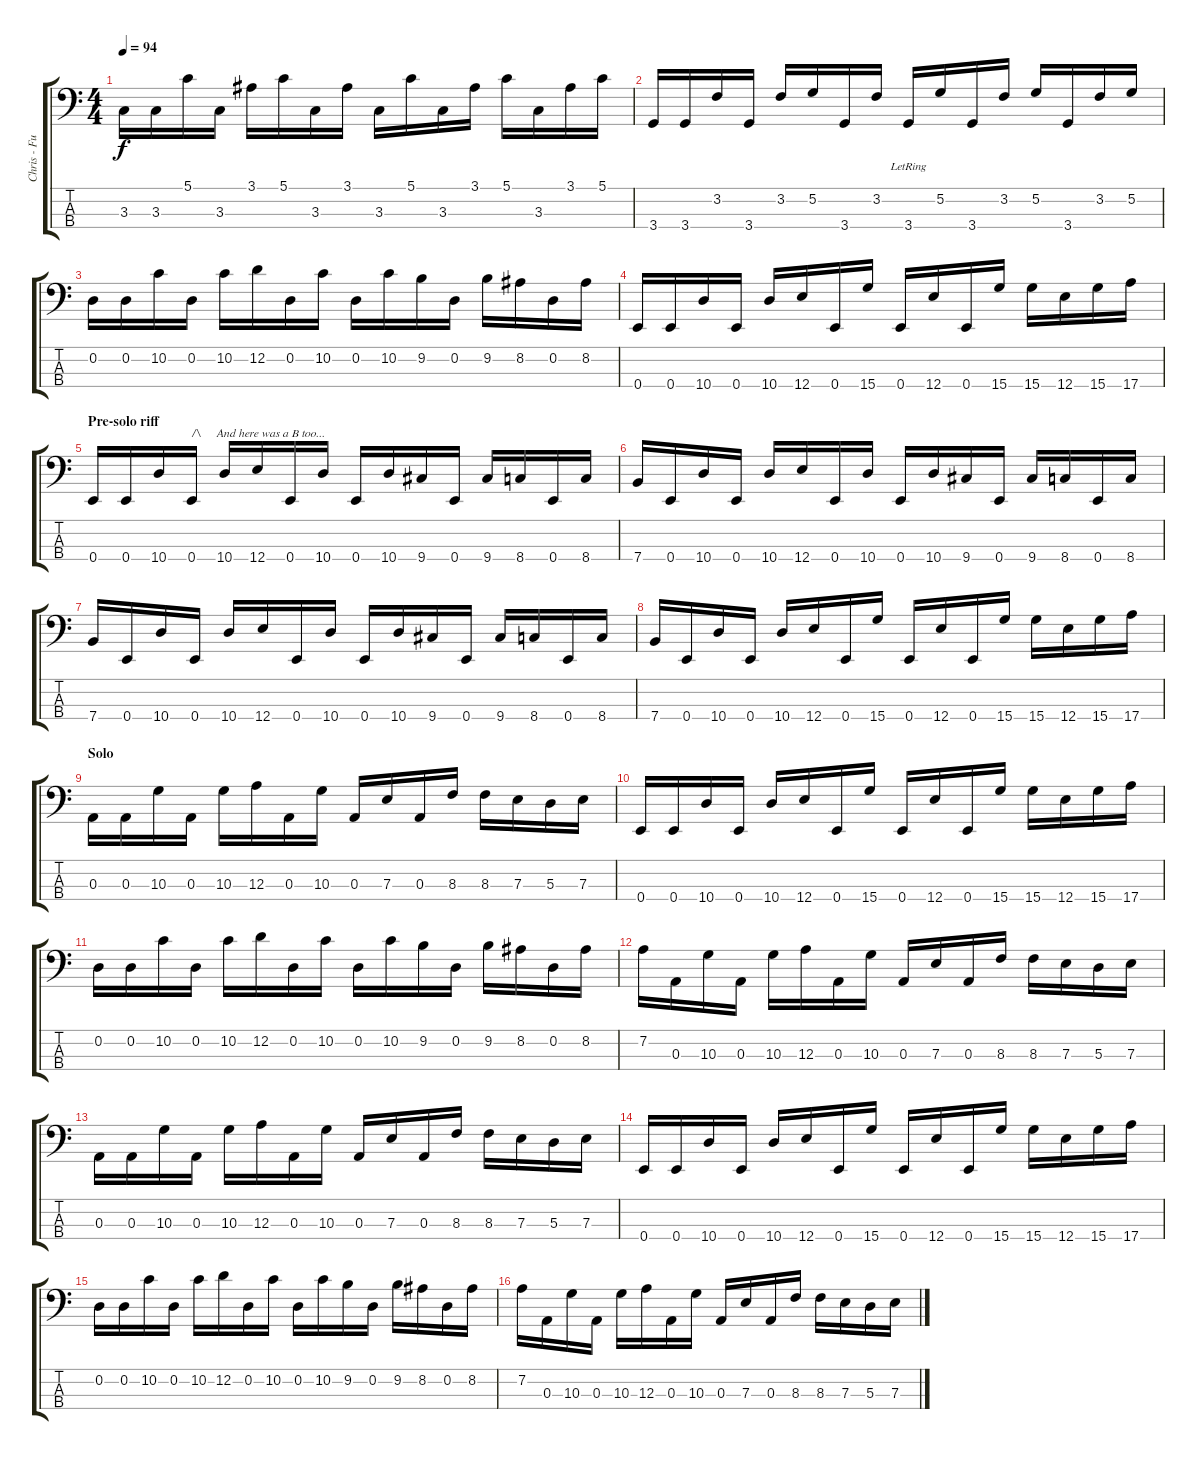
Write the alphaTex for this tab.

\track ("Chris - Fuzz Bass 2" "Chris - Fu") {instrument contrabass}
\staff {score tabs}
\tuning (G2 D2 A1 E1) {hide}
\ts (4 4)
\tempo 94
\clef f4
\ks c
3.3.16{dy f} 3.3.16 5.1.16 3.3.16 3.1.16 5.1.16 3.3.16 3.1.16 3.3.16 5.1.16 3.3.16 3.1.16 5.1.16 3.3.16 3.1.16 5.1.16 |
3.4.16 3.4.16 3.2.16 3.4.16 3.2.16 5.2.16 3.4.16 3.2.16 3.4{lr}.16 5.2.16 3.4.16 3.2.16 5.2.16 3.4.16 3.2.16 5.2.16 |
0.2.16 0.2.16 10.2.16 0.2.16 10.2.16 12.2.16 0.2.16 10.2.16 0.2.16 10.2.16 9.2.16 0.2.16 9.2.16 8.2.16 0.2.16 8.2.16 |
0.4.16 0.4.16 10.4.16 0.4.16 10.4.16 12.4.16 0.4.16 15.4.16 0.4.16 12.4.16 0.4.16 15.4.16 15.4.16 12.4.16 15.4.16 17.4.16 |
\section ("" "Pre-solo riff")
0.4.16 0.4.16 10.4.16 0.4.16{txt "/\\     And here was a B too..."} 10.4.16 12.4.16 0.4.16 10.4.16 0.4.16 10.4.16 9.4.16 0.4.16 9.4.16 8.4.16 0.4.16 8.4.16 |
7.4.16 0.4.16 10.4.16 0.4.16 10.4.16 12.4.16 0.4.16 10.4.16 0.4.16 10.4.16 9.4.16 0.4.16 9.4.16 8.4.16 0.4.16 8.4.16 |
7.4.16 0.4.16 10.4.16 0.4.16 10.4.16 12.4.16 0.4.16 10.4.16 0.4.16 10.4.16 9.4.16 0.4.16 9.4.16 8.4.16 0.4.16 8.4.16 |
7.4.16 0.4.16 10.4.16 0.4.16 10.4.16 12.4.16 0.4.16 15.4.16 0.4.16 12.4.16 0.4.16 15.4.16 15.4.16 12.4.16 15.4.16 17.4.16 |
\section ("" "Solo")
0.3.16 0.3.16 10.3.16 0.3.16 10.3.16 12.3.16 0.3.16 10.3.16 0.3.16 7.3.16 0.3.16 8.3.16 8.3.16 7.3.16 5.3.16 7.3.16 |
0.4.16 0.4.16 10.4.16 0.4.16 10.4.16 12.4.16 0.4.16 15.4.16 0.4.16 12.4.16 0.4.16 15.4.16 15.4.16 12.4.16 15.4.16 17.4.16 |
0.2.16 0.2.16 10.2.16 0.2.16 10.2.16 12.2.16 0.2.16 10.2.16 0.2.16 10.2.16 9.2.16 0.2.16 9.2.16 8.2.16 0.2.16 8.2.16 |
7.2.16 0.3.16 10.3.16 0.3.16 10.3.16 12.3.16 0.3.16 10.3.16 0.3.16 7.3.16 0.3.16 8.3.16 8.3.16 7.3.16 5.3.16 7.3.16 |
0.3.16 0.3.16 10.3.16 0.3.16 10.3.16 12.3.16 0.3.16 10.3.16 0.3.16 7.3.16 0.3.16 8.3.16 8.3.16 7.3.16 5.3.16 7.3.16 |
0.4.16 0.4.16 10.4.16 0.4.16 10.4.16 12.4.16 0.4.16 15.4.16 0.4.16 12.4.16 0.4.16 15.4.16 15.4.16 12.4.16 15.4.16 17.4.16 |
0.2.16 0.2.16 10.2.16 0.2.16 10.2.16 12.2.16 0.2.16 10.2.16 0.2.16 10.2.16 9.2.16 0.2.16 9.2.16 8.2.16 0.2.16 8.2.16 |
7.2.16 0.3.16 10.3.16 0.3.16 10.3.16 12.3.16 0.3.16 10.3.16 0.3.16 7.3.16 0.3.16 8.3.16 8.3.16 7.3.16 5.3.16 7.3.16
